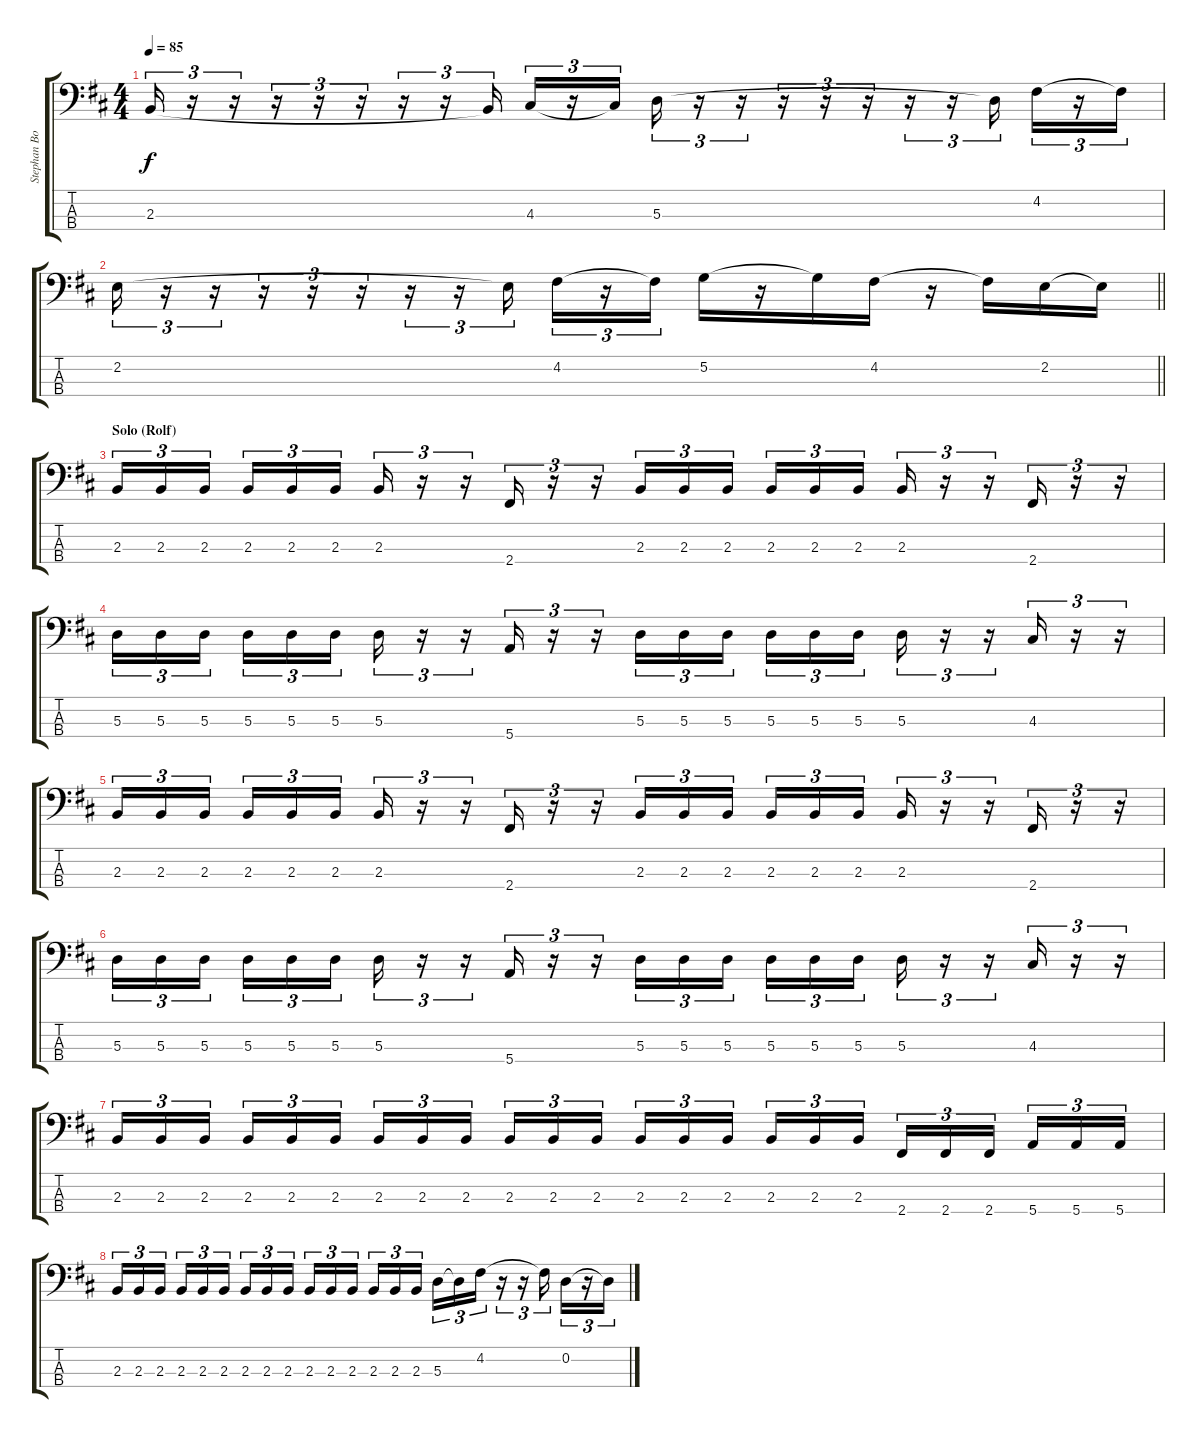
\track ("Stephan Boriss" "Stephan Bo") {instrument electricbasspick}
\staff {score tabs}
\tuning (G2 D2 A1 E1) {hide}
\ts (4 4)
\tempo 85
\clef f4
\ks bminor
2.3.16{tu (3 2) dy f} r.16{tu (3 2)} r.16{tu (3 2)} r.16{tu (3 2)} r.16{tu (3 2)} r.16{tu (3 2)} r.16{tu (3 2)} r.16{tu (3 2)} 2.3{t}.16{tu (3 2)} 4.3.16{tu (3 2)} r.16{tu (3 2)} 4.3{t}.16{tu (3 2)} 5.3.16{tu (3 2)} r.16{tu (3 2)} r.16{tu (3 2)} r.16{tu (3 2)} r.16{tu (3 2)} r.16{tu (3 2)} r.16{tu (3 2)} r.16{tu (3 2)} 5.3{t}.16{tu (3 2)} 4.2.16{tu (3 2)} r.16{tu (3 2)} 4.2{t}.16{tu (3 2)} |
\barLineRight lightlight
2.2.16{tu (3 2)} r.16{tu (3 2)} r.16{tu (3 2)} r.16{tu (3 2)} r.16{tu (3 2)} r.16{tu (3 2)} r.16{tu (3 2)} r.16{tu (3 2)} 2.2{t}.16{tu (3 2)} 4.2.16{tu (3 2)} r.16{tu (3 2)} 4.2{t}.16{tu (3 2)} 5.2.16 r.16 5.2{t}.16 4.2.16 r.16 4.2{t}.16 2.2.16 2.2{t}.16 |
\section ("" "Solo (Rolf)")
2.3.16{tu (3 2)} 2.3.16{tu (3 2)} 2.3.16{tu (3 2) beam splitsecondary} 2.3.16{tu (3 2)} 2.3.16{tu (3 2)} 2.3.16{tu (3 2)} 2.3.16{tu (3 2)} r.16{tu (3 2)} r.16{tu (3 2)} 2.4.16{tu (3 2)} r.16{tu (3 2)} r.16{tu (3 2)} 2.3.16{tu (3 2)} 2.3.16{tu (3 2)} 2.3.16{tu (3 2) beam splitsecondary} 2.3.16{tu (3 2)} 2.3.16{tu (3 2)} 2.3.16{tu (3 2)} 2.3.16{tu (3 2)} r.16{tu (3 2)} r.16{tu (3 2)} 2.4.16{tu (3 2)} r.16{tu (3 2)} r.16{tu (3 2)} |
5.3.16{tu (3 2)} 5.3.16{tu (3 2)} 5.3.16{tu (3 2) beam splitsecondary} 5.3.16{tu (3 2)} 5.3.16{tu (3 2)} 5.3.16{tu (3 2)} 5.3.16{tu (3 2)} r.16{tu (3 2)} r.16{tu (3 2)} 5.4.16{tu (3 2)} r.16{tu (3 2)} r.16{tu (3 2)} 5.3.16{tu (3 2)} 5.3.16{tu (3 2)} 5.3.16{tu (3 2) beam splitsecondary} 5.3.16{tu (3 2)} 5.3.16{tu (3 2)} 5.3.16{tu (3 2)} 5.3.16{tu (3 2)} r.16{tu (3 2)} r.16{tu (3 2)} 4.3.16{tu (3 2)} r.16{tu (3 2)} r.16{tu (3 2)} |
2.3.16{tu (3 2)} 2.3.16{tu (3 2)} 2.3.16{tu (3 2) beam splitsecondary} 2.3.16{tu (3 2)} 2.3.16{tu (3 2)} 2.3.16{tu (3 2)} 2.3.16{tu (3 2)} r.16{tu (3 2)} r.16{tu (3 2)} 2.4.16{tu (3 2)} r.16{tu (3 2)} r.16{tu (3 2)} 2.3.16{tu (3 2)} 2.3.16{tu (3 2)} 2.3.16{tu (3 2) beam splitsecondary} 2.3.16{tu (3 2)} 2.3.16{tu (3 2)} 2.3.16{tu (3 2)} 2.3.16{tu (3 2)} r.16{tu (3 2)} r.16{tu (3 2)} 2.4.16{tu (3 2)} r.16{tu (3 2)} r.16{tu (3 2)} |
5.3.16{tu (3 2)} 5.3.16{tu (3 2)} 5.3.16{tu (3 2) beam splitsecondary} 5.3.16{tu (3 2)} 5.3.16{tu (3 2)} 5.3.16{tu (3 2)} 5.3.16{tu (3 2)} r.16{tu (3 2)} r.16{tu (3 2)} 5.4.16{tu (3 2)} r.16{tu (3 2)} r.16{tu (3 2)} 5.3.16{tu (3 2)} 5.3.16{tu (3 2)} 5.3.16{tu (3 2) beam splitsecondary} 5.3.16{tu (3 2)} 5.3.16{tu (3 2)} 5.3.16{tu (3 2)} 5.3.16{tu (3 2)} r.16{tu (3 2)} r.16{tu (3 2)} 4.3.16{tu (3 2)} r.16{tu (3 2)} r.16{tu (3 2)} |
2.3.16{tu (3 2)} 2.3.16{tu (3 2)} 2.3.16{tu (3 2) beam splitsecondary} 2.3.16{tu (3 2)} 2.3.16{tu (3 2)} 2.3.16{tu (3 2)} 2.3.16{tu (3 2)} 2.3.16{tu (3 2)} 2.3.16{tu (3 2) beam splitsecondary} 2.3.16{tu (3 2)} 2.3.16{tu (3 2)} 2.3.16{tu (3 2)} 2.3.16{tu (3 2)} 2.3.16{tu (3 2)} 2.3.16{tu (3 2) beam splitsecondary} 2.3.16{tu (3 2)} 2.3.16{tu (3 2)} 2.3.16{tu (3 2)} 2.4.16{tu (3 2)} 2.4.16{tu (3 2)} 2.4.16{tu (3 2) beam splitsecondary} 5.4.16{tu (3 2)} 5.4.16{tu (3 2)} 5.4.16{tu (3 2)} |
2.3.16{tu (3 2)} 2.3.16{tu (3 2)} 2.3.16{tu (3 2) beam splitsecondary} 2.3.16{tu (3 2)} 2.3.16{tu (3 2)} 2.3.16{tu (3 2)} 2.3.16{tu (3 2)} 2.3.16{tu (3 2)} 2.3.16{tu (3 2) beam splitsecondary} 2.3.16{tu (3 2)} 2.3.16{tu (3 2)} 2.3.16{tu (3 2)} 2.3.16{tu (3 2)} 2.3.16{tu (3 2)} 2.3.16{tu (3 2) beam splitsecondary} 5.3.16{tu (3 2)} 5.3{t}.16{tu (3 2)} 4.2.16{tu (3 2)} r.16{tu (3 2)} r.16{tu (3 2)} 4.2{t}.16{tu (3 2)} 0.2.16{tu (3 2)} r.16{tu (3 2)} 0.2{t}.16{tu (3 2)}
